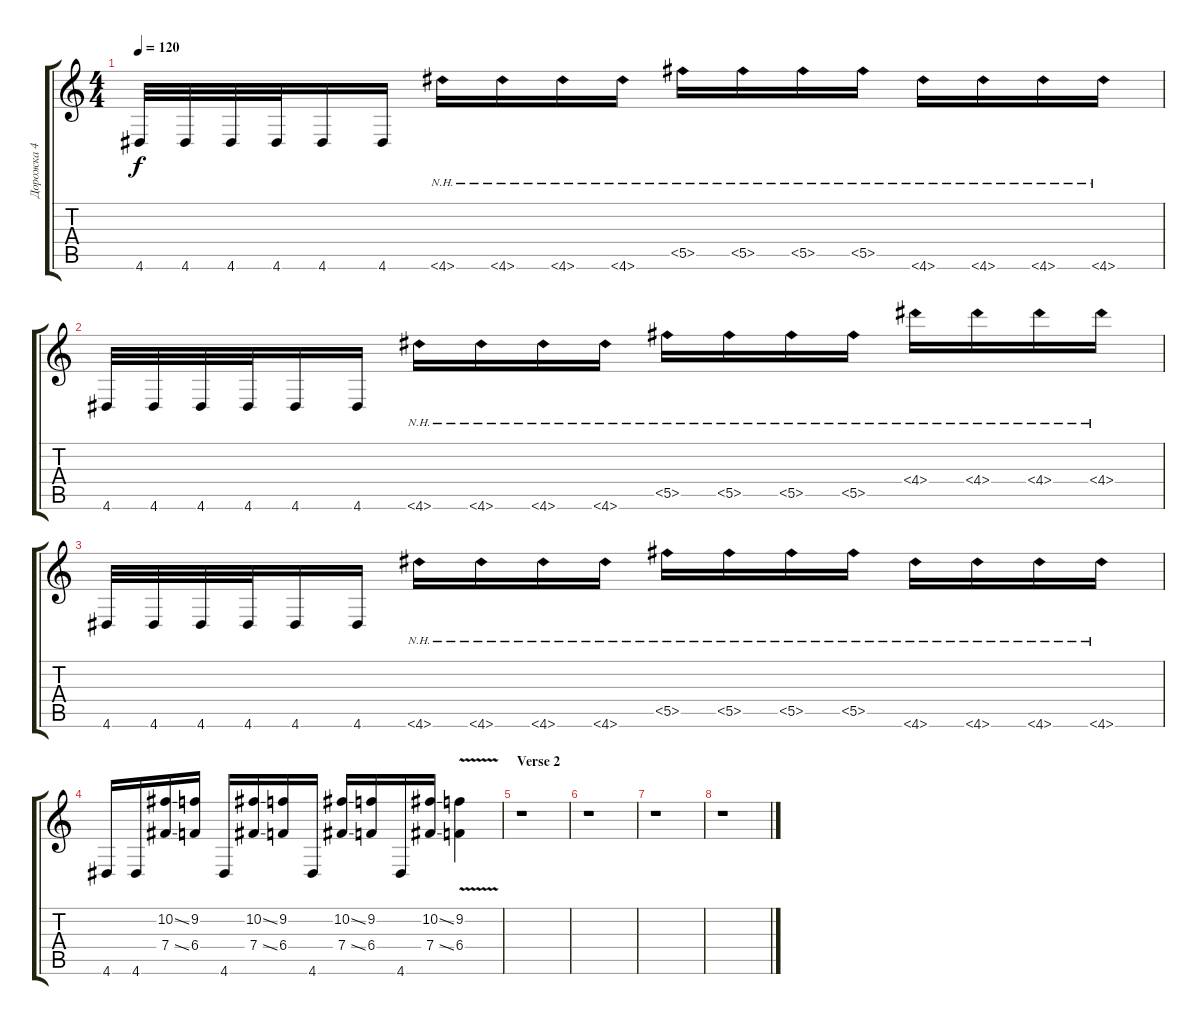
\track ("Дорожка 4" "Дорожка 4") {instrument overdrivenguitar}
\staff {score tabs}
\tuning (Db4 Ab3 E3 B2 Gb2 B1) {hide}
\ts (4 4)
\tempo 120
\clef g2
\ks c
4.6.32{dy f} 4.6.32 4.6.32 4.6.32 4.6.16 4.6.16 4.6{nh}.16 4.6{nh}.16 4.6{nh}.16 4.6{nh}.16 5.5{nh}.16 5.5{nh}.16 5.5{nh}.16 5.5{nh}.16 4.6{nh}.16 4.6{nh}.16 4.6{nh}.16 4.6{nh}.16 |
4.6.32 4.6.32 4.6.32 4.6.32 4.6.16 4.6.16 4.6{nh}.16 4.6{nh}.16 4.6{nh}.16 4.6{nh}.16 5.5{nh}.16 5.5{nh}.16 5.5{nh}.16 5.5{nh}.16 4.4{nh}.16 4.4{nh}.16 4.4{nh}.16 4.4{nh}.16 |
4.6.32 4.6.32 4.6.32 4.6.32 4.6.16 4.6.16 4.6{nh}.16 4.6{nh}.16 4.6{nh}.16 4.6{nh}.16 5.5{nh}.16 5.5{nh}.16 5.5{nh}.16 5.5{nh}.16 4.6{nh}.16 4.6{nh}.16 4.6{nh}.16 4.6{nh}.16 |
4.6.16 4.6.16 (10.2{ss} 7.4{ss}).16 (9.2 6.4).16 4.6.16 (10.2{ss} 7.4{ss}).16 (9.2 6.4).16 4.6.16 (10.2{ss} 7.4{ss}).16 (9.2 6.4).16 4.6.16 (10.2{ss} 7.4{ss}).16 (9.2 6.4{v}).4 |
\section ("" "Verse 2")
r.1 |
r.1 |
r.1 |
r.1
